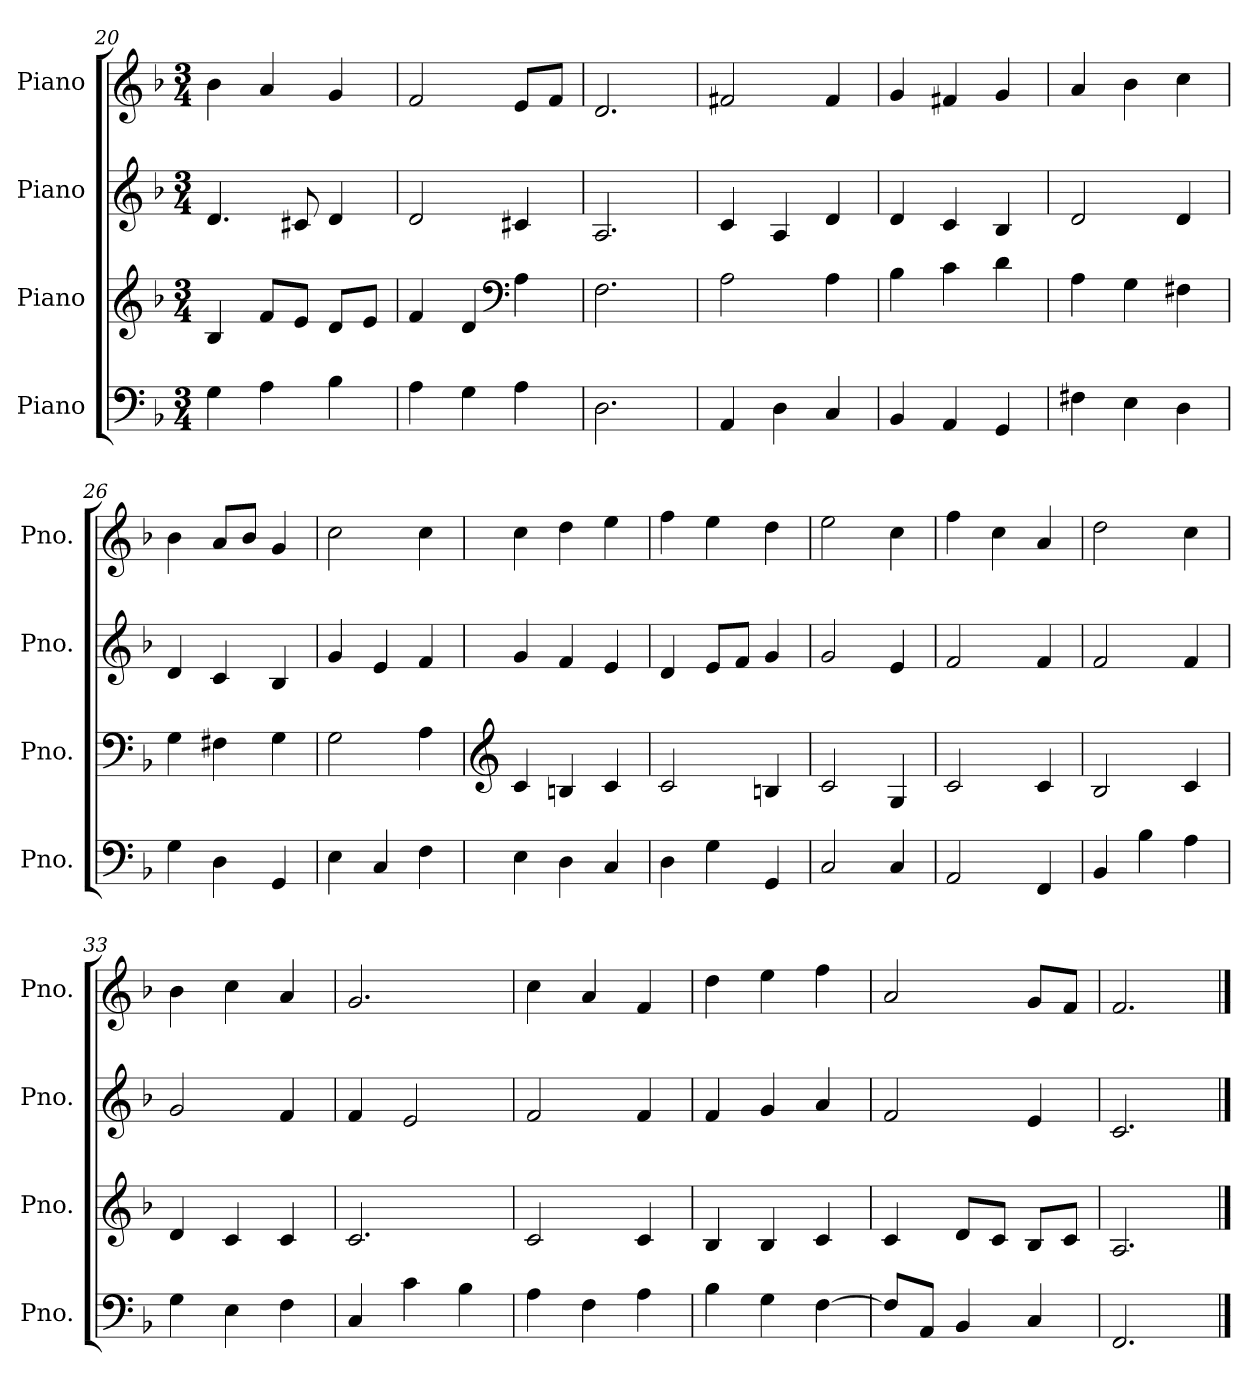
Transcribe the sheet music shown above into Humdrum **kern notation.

**kern	**kern	**kern	**kern
*part4	*part3	*part2	*part1
*staff4	*staff3	*staff2	*staff1
*I"Piano	*I"Piano	*I"Piano	*I"Piano
*I'Pno.	*I'Pno.	*I'Pno.	*I'Pno.
!!LO:LB:g=z
*clefF4	*clefG2	*clefG2	*clefG2
*k[b-]	*k[b-]	*k[b-]	*k[b-]
*M3/4	*M3/4	*M3/4	*M3/4
=20	=20	=20	=20
4G\	4B-/	4.d/	4b-\
4A\	8f/L	.	4a/
.	8e/J	8c#X/	.
4B-\	8d/L	4d/	4g/
.	8e/J	.	.
=21	=21	=21	=21
4A\	4f/	2d/	2f/
4G\	4d/	.	.
*	*clefF4	*	*
4A\	4A\	4c#X/	8e/L
.	.	.	8f/J
=22	=22	=22	=22
2.D\	2.F\	2.A/	2.d/
=23	=23	=23	=23
4AA/	2A\	4c/	2f#X/
4D\	.	4A/	.
4C/	4A\	4d/	4f#/
=24	=24	=24	=24
4BB-/	4B-\	4d/	4g/
4AA/	4c\	4c/	4f#X/
4GG/	4d\	4B-/	4g/
=25	=25	=25	=25
4F#X\	4A\	2d/	4a/
4E\	4G\	.	4b-\
4D\	4F#X\	4d/	4cc\
=26	=26	=26	=26
4G\	4G\	4d/	4b-\
4D\	4F#X\	4c/	8a/L
.	.	.	8b-/J
4GG/	4G\	4B-/	4g/
=27	=27	=27	=27
4E\	2G\	4g/	2cc\
4C/	.	4e/	.
4F\	4A\	4f/	4cc\
=28	=28	=28	=28
*	*clefG2	*	*
4E\	4c/	4g/	4cc\
4D\	4Bn/	4f/	4dd\
4C/	4c/	4e/	4ee\
!!LO:PB:g=z
=29	=29	=29	=29
4D\	2c/	4d/	4ff\
4G\	.	8e/L	4ee\
.	.	8f/J	.
4GG/	4Bn/	4g/	4dd\
=30	=30	=30	=30
2C/	2c/	2g/	2ee\
4C/	4G/	4e/	4cc\
=31	=31	=31	=31
2AA/	2c/	2f/	4ff\
.	.	.	4cc\
4FF/	4c/	4f/	4a/
=32	=32	=32	=32
4BB-/	2B-/	2f/	2dd\
4B-\	.	.	.
4A\	4c/	4f/	4cc\
=33	=33	=33	=33
4G\	4d/	2g/	4b-\
4E\	4c/	.	4cc\
4F\	4c/	4f/	4a/
=34	=34	=34	=34
4C/	2.c/	4f/	2.g/
4c\	.	2e/	.
4B-\	.	.	.
=35	=35	=35	=35
4A\	2c/	2f/	4cc\
4F\	.	.	4a/
4A\	4c/	4f/	4f/
=36	=36	=36	=36
4B-\	4B-/	4f/	4dd\
4G\	4B-/	4g/	4ee\
[4F\	4c/	4a/	4ff\
=37	=37	=37	=37
8F/L]	4c/	2f/	2a/
8AA/J	.	.	.
4BB-/	8d/L	.	.
.	8c/J	.	.
4C/	8B-/L	4e/	8g/L
.	8c/J	.	8f/J
=38	=38	=38	=38
2.FF/	2.A/	2.c/	2.f/
==	==	==	==
*-	*-	*-	*-
